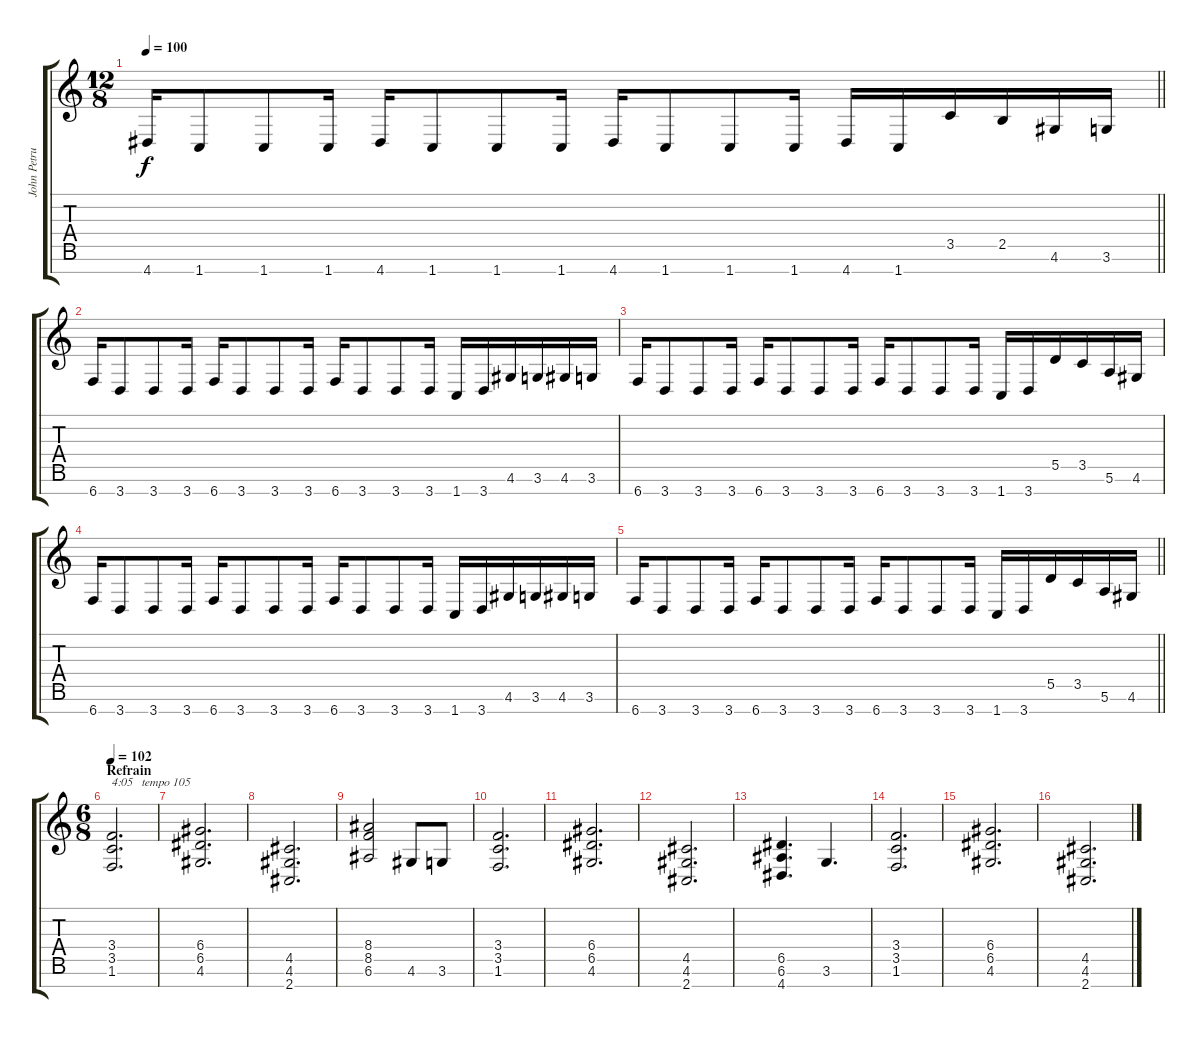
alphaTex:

\track ("John Petrucci" "John Petru") {instrument distortionguitar}
\staff {score tabs}
\tuning (E4 B3 G3 D3 A2 E2 B1) {hide}
\ts (12 8)
\tempo 100
\clef g2
\barLineRight lightlight
\ks c
4.7.16{dy f} 1.7.8 1.7.8 1.7.16 4.7.16 1.7.8 1.7.8 1.7.16 4.7.16 1.7.8 1.7.8 1.7.16 4.7.16 1.7.16 3.5.16 2.5.16 4.6.16 3.6.16 |
\section ("" "")
6.7.16 3.7.8 3.7.8 3.7.16 6.7.16 3.7.8 3.7.8 3.7.16 6.7.16 3.7.8 3.7.8 3.7.16 1.7.16 3.7.16 4.6.16 3.6.16 4.6.16 3.6.16 |
6.7.16 3.7.8 3.7.8 3.7.16 6.7.16 3.7.8 3.7.8 3.7.16 6.7.16 3.7.8 3.7.8 3.7.16 1.7.16 3.7.16 5.5.16 3.5.16 5.6.16 4.6.16 |
6.7.16 3.7.8 3.7.8 3.7.16 6.7.16 3.7.8 3.7.8 3.7.16 6.7.16 3.7.8 3.7.8 3.7.16 1.7.16 3.7.16 4.6.16 3.6.16 4.6.16 3.6.16 |
\barLineRight lightlight
6.7.16 3.7.8 3.7.8 3.7.16 6.7.16 3.7.8 3.7.8 3.7.16 6.7.16 3.7.8 3.7.8 3.7.16 1.7.16 3.7.16 5.5.16 3.5.16 5.6.16 4.6.16 |
\ts (6 8)
\section ("" "Refrain")
\tempo 102
(3.4 3.5 1.6).2{d txt "4:05   tempo 105"} |
(6.4 6.5 4.6).2{d} |
(4.5 4.6 2.7).2{d} |
(8.4 8.5 6.6).2 4.6.8 3.6.8 |
(3.4 3.5 1.6).2{d} |
(6.4 6.5 4.6).2{d} |
(4.5 4.6 2.7).2{d} |
(6.5 6.6 4.7).4{d} 3.6.4{d} |
(3.4 3.5 1.6).2{d} |
(6.4 6.5 4.6).2{d} |
(4.5 4.6 2.7).2{d}
